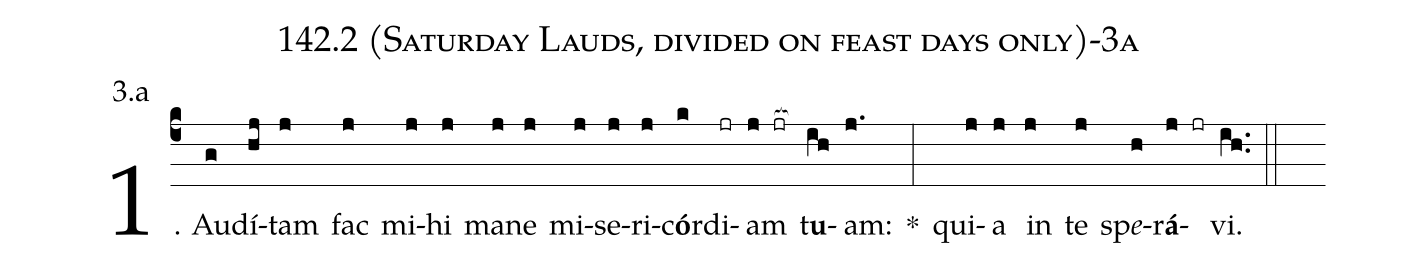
name: 142.2 (Saturday Lauds, divided on feast days only)-3a;
annotation: 3.a;
%%
(c4)1. Au(g)dí(hj)tam(j) fac(j) mi(j)hi(j) ma(j)ne(j) mi(j)se(j)ri(j)c<b>ó</b>r(k)di(jr)am(j jr[ocb:1{]) t<b>u</b>(ih[ocb:0}])am:(j.) *(:) qui(j)a(j) in(j) te(j) sp<i>e</i>(h)r<b>á</b>(j jr)vi.(ih..) (::)
